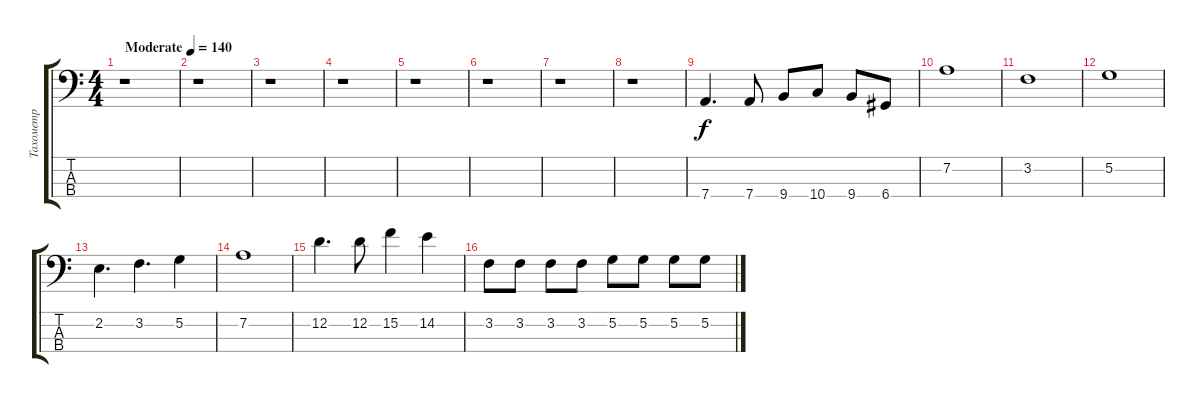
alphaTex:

\track ("Тахометр" "Тахометр") {instrument electricbasspick}
\staff {score tabs}
\tuning (G2 D2 A1 D1) {hide}
\ts (4 4)
\tempo (140 "Moderate")
\clef f4
\ks c
r.1{dy f instrument electricbasspick} |
r.1 |
r.1 |
r.1 |
r.1 |
r.1 |
r.1 |
r.1 |
7.4.4{d} 7.4.8 9.4.8 10.4.8 9.4.8 6.4.8 |
7.2.1 |
3.2.1 |
5.2.1 |
2.2.4{d} 3.2.4{d} 5.2.4 |
7.2.1 |
12.2.4{d} 12.2.8 15.2.4 14.2.4 |
3.2.8 3.2.8 3.2.8 3.2.8 5.2.8 5.2.8 5.2.8 5.2.8
